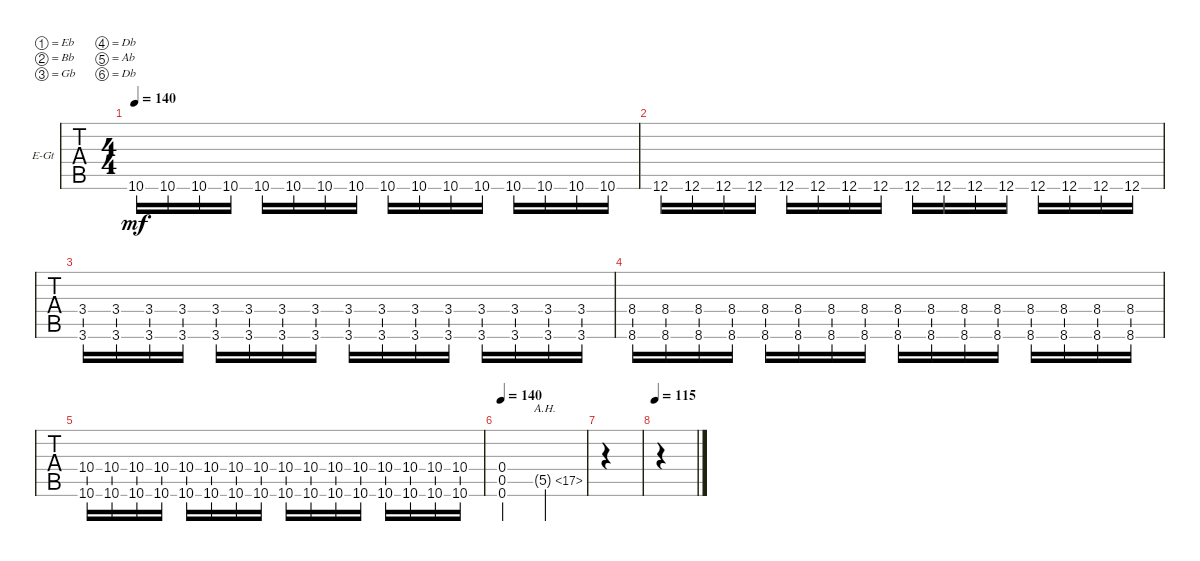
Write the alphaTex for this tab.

\bracketExtendMode groupsimilarinstruments
\firstSystemTrackNameOrientation horizontal
\otherSystemsTrackNameOrientation horizontal
\track ("Electric Guitar 1" "E-Gt") {instrument distortionguitar}
\staff {tabs}
\tuning (Eb4 Bb3 Gb3 Db3 Ab2 Db2)
\ts (4 4)
\tempo 140
\clef g2
\ks c
10.6.16{dy mf} 10.6.16 10.6.16 10.6.16 10.6.16 10.6.16 10.6.16 10.6.16 10.6.16 10.6.16 10.6.16 10.6.16 10.6.16 10.6.16 10.6.16 10.6.16 |
12.6.16 12.6.16 12.6.16 12.6.16 12.6.16 12.6.16 12.6.16 12.6.16 12.6.16 12.6.16 12.6.16 12.6.16 12.6.16 12.6.16 12.6.16 12.6.16 |
(3.4 3.6).16 (3.4 3.6).16 (3.4 3.6).16 (3.4 3.6).16 (3.4 3.6).16 (3.4 3.6).16 (3.4 3.6).16 (3.4 3.6).16 (3.4 3.6).16 (3.4 3.6).16 (3.4 3.6).16 (3.4 3.6).16 (3.4 3.6).16 (3.4 3.6).16 (3.4 3.6).16 (3.4 3.6).16 |
(8.4 8.6).16 (8.4 8.6).16 (8.4 8.6).16 (8.4 8.6).16 (8.4 8.6).16 (8.4 8.6).16 (8.4 8.6).16 (8.4 8.6).16 (8.4 8.6).16 (8.4 8.6).16 (8.4 8.6).16 (8.4 8.6).16 (8.4 8.6).16 (8.4 8.6).16 (8.4 8.6).16 (8.4 8.6).16 |
(10.6 10.4).16 (10.6 10.4).16 (10.6 10.4).16 (10.6 10.4).16 (10.6 10.4).16 (10.6 10.4).16 (10.6 10.4).16 (10.6 10.4).16 (10.6 10.4).16 (10.6 10.4).16 (10.6 10.4).16 (10.6 10.4).16 (10.6 10.4).16 (10.6 10.4).16 (10.6 10.4).16 (10.6 10.4).16 |
\tempo 140
(0.5 0.6 0.4).2 5.5{ah 12 g}.2 |
|
\tempo 115
